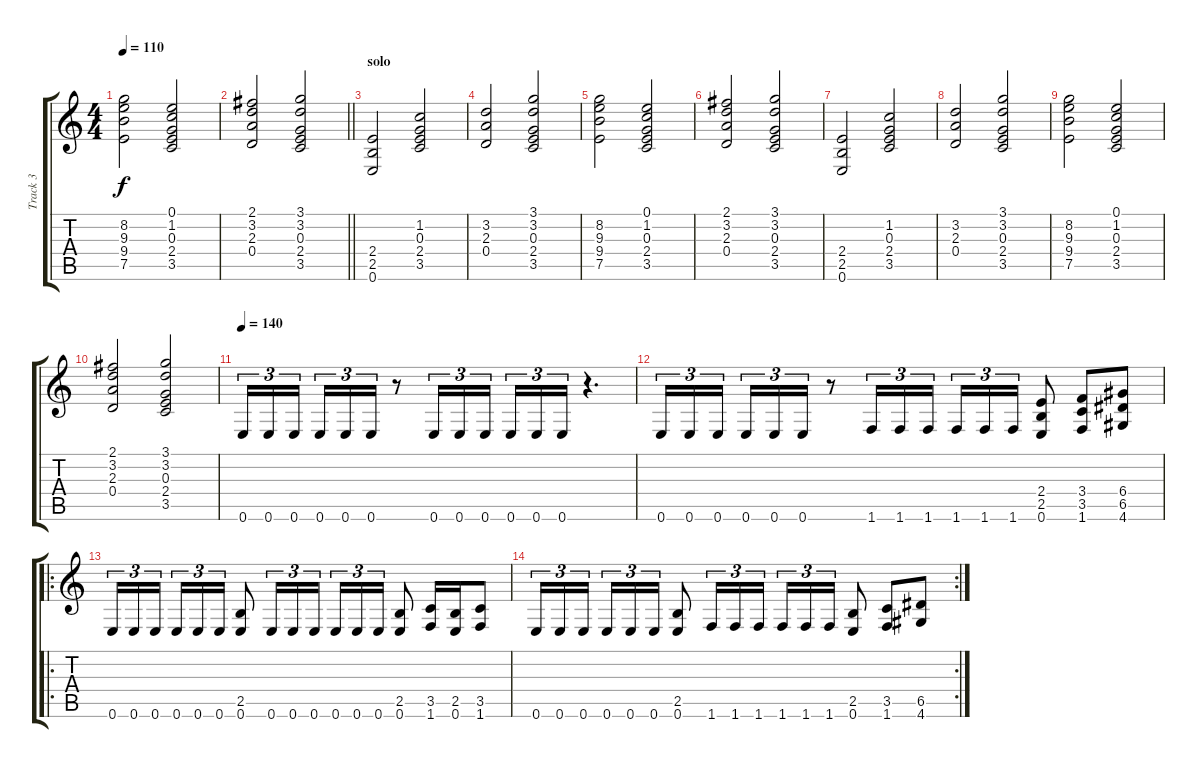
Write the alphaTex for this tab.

\track ("Track 3" "Track 3") {instrument distortionguitar}
\staff {score tabs}
\tuning (E4 B3 G3 D3 A2 E2) {hide}
\ts (4 4)
\tempo 110
\clef g2
\ks c
(8.2 9.3 9.4 7.5).2{dy f} (0.1 1.2 0.3 2.4 3.5).2 |
\barLineRight lightlight
(2.1 3.2 2.3 0.4).2 (3.1 3.2 0.3 2.4 3.5).2 |
\section ("" "solo")
(2.4 2.5 0.6).2 (1.2 0.3 2.4 3.5).2 |
(3.2 2.3 0.4).2 (3.1 3.2 0.3 2.4 3.5).2 |
(8.2 9.3 9.4 7.5).2 (0.1 1.2 0.3 2.4 3.5).2 |
(2.1 3.2 2.3 0.4).2 (3.1 3.2 0.3 2.4 3.5).2 |
(2.4 2.5 0.6).2 (1.2 0.3 2.4 3.5).2 |
(3.2 2.3 0.4).2 (3.1 3.2 0.3 2.4 3.5).2 |
(8.2 9.3 9.4 7.5).2 (0.1 1.2 0.3 2.4 3.5).2 |
(2.1 3.2 2.3 0.4).2 (3.1 3.2 0.3 2.4 3.5).2 |
\tempo 140
0.6.16{tu (3 2)} 0.6.16{tu (3 2)} 0.6.16{tu (3 2) beam splitsecondary} 0.6.16{tu (3 2)} 0.6.16{tu (3 2)} 0.6.16{tu (3 2)} r.8 0.6.16{tu (3 2)} 0.6.16{tu (3 2)} 0.6.16{tu (3 2)} 0.6.16{tu (3 2)} 0.6.16{tu (3 2)} 0.6.16{tu (3 2)} r.4{d} |
0.6.16{tu (3 2)} 0.6.16{tu (3 2)} 0.6.16{tu (3 2) beam splitsecondary} 0.6.16{tu (3 2)} 0.6.16{tu (3 2)} 0.6.16{tu (3 2)} r.8 1.6.16{tu (3 2)} 1.6.16{tu (3 2)} 1.6.16{tu (3 2)} 1.6.16{tu (3 2)} 1.6.16{tu (3 2)} 1.6.16{tu (3 2)} (2.4 2.5 0.6).8 (3.4 3.5 1.6).8 (6.4 6.5 4.6).8 |
\ro
0.6.16{tu (3 2)} 0.6.16{tu (3 2)} 0.6.16{tu (3 2) beam splitsecondary} 0.6.16{tu (3 2)} 0.6.16{tu (3 2)} 0.6.16{tu (3 2)} (2.5 0.6).8 0.6.16{tu (3 2)} 0.6.16{tu (3 2)} 0.6.16{tu (3 2)} 0.6.16{tu (3 2)} 0.6.16{tu (3 2)} 0.6.16{tu (3 2)} (2.5 0.6).8 (3.5 1.6).16 (2.5 0.6).16 (3.5 1.6).8 |
\rc 2
0.6.16{tu (3 2)} 0.6.16{tu (3 2)} 0.6.16{tu (3 2) beam splitsecondary} 0.6.16{tu (3 2)} 0.6.16{tu (3 2)} 0.6.16{tu (3 2)} (2.5 0.6).8 1.6.16{tu (3 2)} 1.6.16{tu (3 2)} 1.6.16{tu (3 2)} 1.6.16{tu (3 2)} 1.6.16{tu (3 2)} 1.6.16{tu (3 2)} (2.5 0.6).8 (3.5 1.6).8 (6.5 4.6).8
